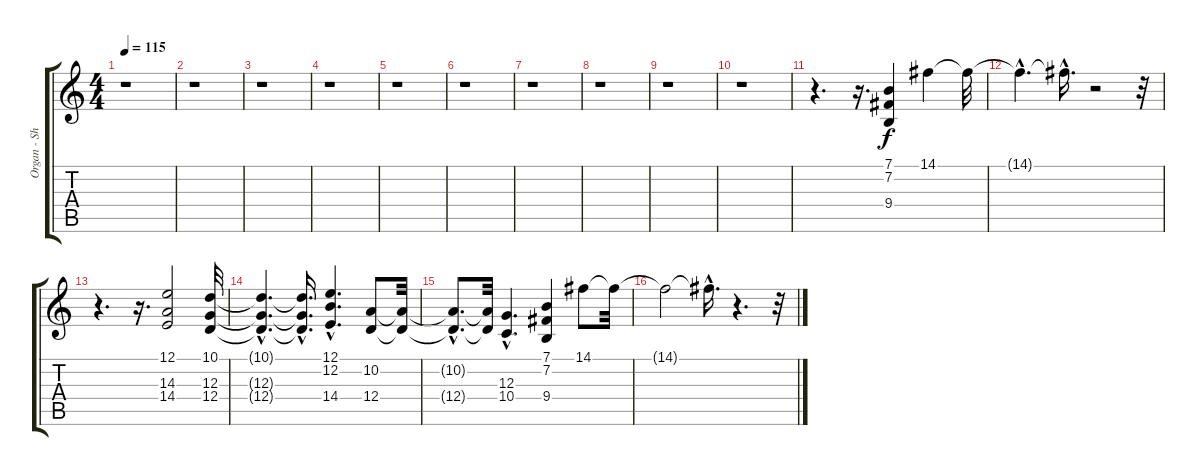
\track ("Organ - Sherinian" "Organ - Sh") {instrument percussiveorgan}
\staff {score tabs}
\tuning (E4 B3 G3 D3 A2 E2) {hide}
\ts (4 4)
\tempo 115
\clef g2
\ks c
r.1{dy f} |
r.1 |
r.1 |
r.1 |
r.1 |
r.1 |
r.1 |
r.1 |
r.1 |
r.1 |
r.4{d} r.16{d} (7.1 7.2 9.4).4{volume 11 instrument percussiveorgan} 14.1.4 14.1{t}.32 |
14.1{hac t}.4{d} 14.1{hac t}.16{d} r.2 r.32 |
r.4{d} r.16{d} (12.1 14.3 14.4).2 (10.1 12.3 12.4).32 |
(10.1{hac t} 12.3{hac t} 12.4{hac t}).4{d} (10.1{hac t} 12.3{hac t} 12.4{hac t}).16{d} (12.1{hac} 12.2{hac} 14.4{hac}).4{d} (10.2 12.4).8 (10.2{t} 12.4{t}).32 |
(10.2{hac t} 12.4{hac t}).8{d} (10.2{t} 12.4{t}).32 (12.3{hac} 10.4{hac}).4{d} (7.1 7.2 9.4).4 14.1.8 14.1{t}.32 |
14.1{t}.2 14.1{hac t}.16{d} r.4{d} r.32
